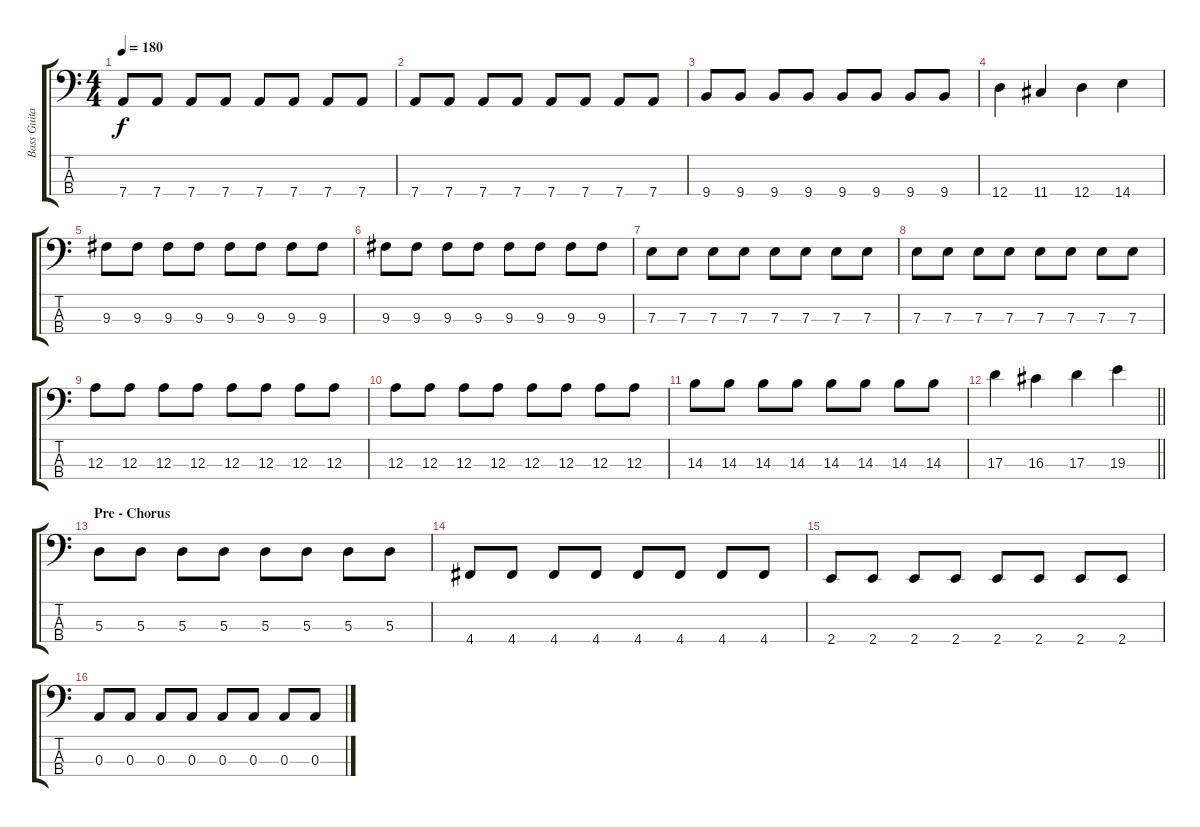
\track ("Bass Guitar" "Bass Guita") {instrument electricbassfinger}
\staff {score tabs}
\tuning (G2 D2 A1 D1) {hide}
\ts (4 4)
\tempo 180
\clef f4
\ks c
7.4.8{dy f} 7.4.8 7.4.8 7.4.8 7.4.8 7.4.8 7.4.8 7.4.8 |
7.4.8 7.4.8 7.4.8 7.4.8 7.4.8 7.4.8 7.4.8 7.4.8 |
9.4.8 9.4.8 9.4.8 9.4.8 9.4.8 9.4.8 9.4.8 9.4.8 |
12.4.4 11.4.4 12.4.4 14.4.4 |
9.3.8 9.3.8 9.3.8 9.3.8 9.3.8 9.3.8 9.3.8 9.3.8 |
9.3.8 9.3.8 9.3.8 9.3.8 9.3.8 9.3.8 9.3.8 9.3.8 |
7.3.8 7.3.8 7.3.8 7.3.8 7.3.8 7.3.8 7.3.8 7.3.8 |
7.3.8 7.3.8 7.3.8 7.3.8 7.3.8 7.3.8 7.3.8 7.3.8 |
12.3.8 12.3.8 12.3.8 12.3.8 12.3.8 12.3.8 12.3.8 12.3.8 |
12.3.8 12.3.8 12.3.8 12.3.8 12.3.8 12.3.8 12.3.8 12.3.8 |
14.3.8 14.3.8 14.3.8 14.3.8 14.3.8 14.3.8 14.3.8 14.3.8 |
\barLineRight lightlight
17.3.4 16.3.4 17.3.4 19.3.4 |
\section ("" "Pre - Chorus")
5.3.8 5.3.8 5.3.8 5.3.8 5.3.8 5.3.8 5.3.8 5.3.8 |
4.4.8 4.4.8 4.4.8 4.4.8 4.4.8 4.4.8 4.4.8 4.4.8 |
2.4.8 2.4.8 2.4.8 2.4.8 2.4.8 2.4.8 2.4.8 2.4.8 |
0.3.8 0.3.8 0.3.8 0.3.8 0.3.8 0.3.8 0.3.8 0.3.8
